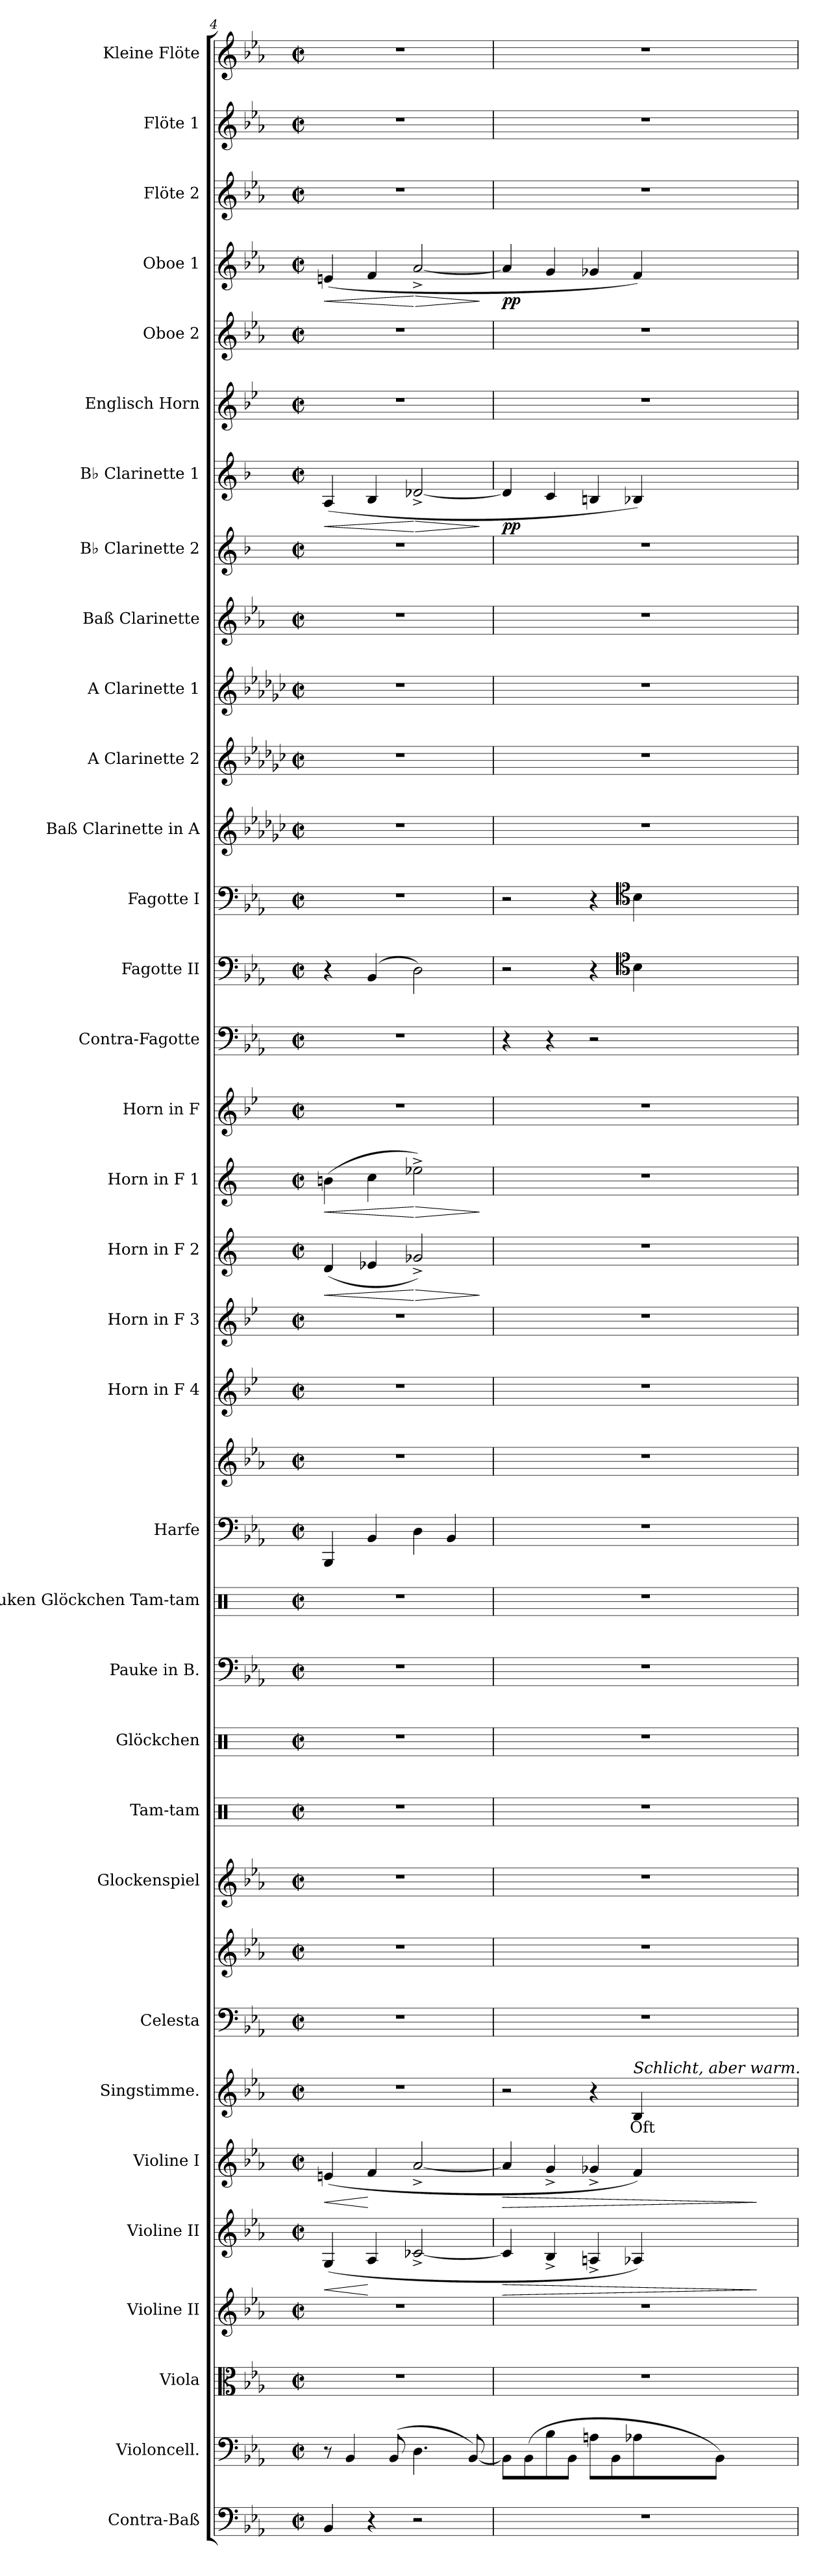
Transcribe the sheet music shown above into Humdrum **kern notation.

**kern	**kern	**kern	**kern	**kern	**dynam	**kern	**dynam	**kern	**text	**kern	**kern	**kern	**kern	**kern	**kern	**kern	**kern	**kern	**kern	**kern	**kern	**dynam	**kern	**dynam	**kern	**kern	**kern	**dynam	**kern	**dynam	**kern	**kern	**kern	**kern	**kern	**kern	**dynam	**kern	**kern	**kern	**dynam	**kern	**kern	**kern
*part34	*part33	*part32	*part31	*part30	*part30	*part29	*part29	*part28	*part28	*part27	*part27	*part26	*part25	*part24	*part23	*part22	*part21	*part21	*part20	*part19	*part18	*part18	*part17	*part17	*part16	*part15	*part14	*part14	*part13	*part13	*part12	*part11	*part10	*part9	*part8	*part7	*part7	*part6	*part5	*part4	*part4	*part3	*part2	*part1
*staff36	*staff35	*staff34	*staff33	*staff32	*staff32	*staff31	*staff31	*staff30	*staff30	*staff29	*staff28	*staff27	*staff26	*staff25	*staff24	*staff23	*staff22	*staff21	*staff20	*staff19	*staff18	*staff18	*staff17	*staff17	*staff16	*staff15	*staff14	*staff14	*staff13	*staff13	*staff12	*staff11	*staff10	*staff9	*staff8	*staff7	*staff7	*staff6	*staff5	*staff4	*staff4	*staff3	*staff2	*staff1
*I"Contra-Baß	*I"Violoncell.	*I"Viola	*I"Violine II	*I"Violine II	*	*I"Violine I	*	*I"Singstimme.	*	*I"Celesta	*	*I"Glockenspiel	*I"Tam-tam	*I"Glöckchen	*I"Pauke in B.	*I"Pauken Glöckchen Tam-tam	*I"Harfe	*	*I"Horn in F 4	*I"Horn in F 3	*I"Horn in F 2	*	*I"Horn in F 1	*	*I"Horn in F	*I"Contra-Fagotte	*I"Fagotte II	*	*I"Fagotte I	*	*I"Baß Clarinette in A	*I"A Clarinette 2	*I"A Clarinette 1	*I"Baß Clarinette	*I"B♭ Clarinette 2	*I"B♭ Clarinette 1	*	*I"Englisch Horn	*I"Oboe 2	*I"Oboe 1	*	*I"Flöte 2	*I"Flöte 1	*I"Kleine Flöte
*I'C.-B.	*I'Vc.	*I'Vla.	*I'Vln. II	*I'Vln. II	*	*I'Vln. I	*	*I'Sgst.	*	*I'Cel.	*	*I'Glk.	*I'Tam-tam	*I'Gl.	*I'Pauke	*I'Tam-tam	*I'Hfe.	*	*I'Hn. 4	*I'Hn. 3	*I'Hn. 2	*	*I'Hn. 1	*	*	*I'C.-Fg.	*I'Fg. II	*	*I'Fg. I	*	*	*I'A Cl. 2	*I'A Cl. 1	*I'B. Cl.	*I'B♭ Cl. 2	*I'B♭ Cl. 1	*	*I'E. H.	*I'Ob. 2	*I'Ob. 1	*	*I'Fl. 2	*I'Fl. 1	*I'Kl. Fl.
*clefF4	*clefF4	*clefC3	*clefG2	*clefG2	*	*clefG2	*	*clefG2	*	*clefF4	*clefG2	*clefG2	*clefX	*clefX	*clefF4	*clefX	*clefF4	*clefG2	*clefG2	*clefG2	*clefG2	*	*clefG2	*	*clefG2	*clefF4	*clefF4	*	*clefF4	*	*clefG2	*clefG2	*clefG2	*clefG2	*clefG2	*clefG2	*	*clefG2	*clefG2	*clefG2	*	*clefG2	*clefG2	*clefG2
*ITrd7c12	*	*	*	*	*	*	*	*	*	*ITrd-7c-12	*ITrd-7c-12	*ITrd-14c-24	*	*	*	*	*	*	*ITrd4c7	*ITrd4c7	*ITrd4c7	*	*ITrd4c7	*	*ITrd4c7	*ITrd7c12	*	*	*	*	*ITrd2c3	*ITrd2c3	*ITrd2c3	*ITrd8c14	*ITrd1c2	*ITrd1c2	*	*ITrd4c7	*	*	*	*	*	*ITrd-7c-12
*k[b-e-a-]	*k[b-e-a-]	*k[b-e-a-]	*k[b-e-a-]	*k[b-e-a-]	*	*k[b-e-a-]	*	*k[b-e-a-]	*	*k[b-e-a-]	*k[b-e-a-]	*k[b-e-a-]	*k[]	*k[]	*k[b-e-a-]	*k[]	*k[b-e-a-]	*k[b-e-a-]	*k[b-e-a-]	*k[b-e-a-]	*k[b-]	*	*k[b-]	*	*k[b-e-a-]	*k[b-e-a-]	*k[b-e-a-]	*	*k[b-e-a-]	*	*k[b-e-a-]	*k[b-e-a-]	*k[b-e-a-]	*k[b-e-a-]	*k[b-e-a-]	*k[b-e-a-]	*	*k[b-e-a-]	*k[b-e-a-]	*k[b-e-a-]	*	*k[b-e-a-]	*k[b-e-a-]	*k[b-e-a-]
*M2/2	*M2/2	*M2/2	*M2/2	*M2/2	*	*M2/2	*	*M2/2	*	*M2/2	*M2/2	*M2/2	*M2/2	*M2/2	*M2/2	*M2/2	*M2/2	*M2/2	*M2/2	*M2/2	*M2/2	*	*M2/2	*	*M2/2	*M2/2	*M2/2	*	*M2/2	*	*M2/2	*M2/2	*M2/2	*M2/2	*M2/2	*M2/2	*	*M2/2	*M2/2	*M2/2	*	*M2/2	*M2/2	*M2/2
*met(c|)	*met(c|)	*met(c|)	*met(c|)	*met(c|)	*	*met(c|)	*	*met(c|)	*	*met(c|)	*met(c|)	*met(c|)	*met(c|)	*met(c|)	*met(c|)	*met(c|)	*met(c|)	*met(c|)	*met(c|)	*met(c|)	*met(c|)	*	*met(c|)	*	*met(c|)	*met(c|)	*met(c|)	*	*met(c|)	*	*met(c|)	*met(c|)	*met(c|)	*met(c|)	*met(c|)	*met(c|)	*	*met(c|)	*met(c|)	*met(c|)	*	*met(c|)	*met(c|)	*met(c|)
=4	=4	=4	=4	=4	=4	=4	=4	=4	=4	=4	=4	=4	=4	=4	=4	=4	=4	=4	=4	=4	=4	=4	=4	=4	=4	=4	=4	=4	=4	=4	=4	=4	=4	=4	=4	=4	=4	=4	=4	=4	=4	=4	=4	=4
!	!	!	!	!	!LO:HP:b	!	!LO:HP:b	!	!	!	!	!	!	!	!	!	!	!	!	!	!	!LO:HP:b	!	!LO:HP:b	!	!	!	!	!	!	!	!	!	!	!	!	!LO:HP:b	!	!	!	!LO:HP:b	!	!	!
4BBB-/	8r	1r	1r	(4G/	<	(4en/	<	1r	.	1r	1r	1r	1r	1r	1r	1r	4BBB-/	1r	1r	1r	(4G/	<	(4en\	<	1r	1r	4r	.	1r	.	1r	1r	1r	1r	1r	(4G/	<	1r	1r	(4en/	<	1r	1r	1r
.	4BB-/	.	.	.	.	.	.	.	.	.	.	.	.	.	.	.	.	.	.	.	.	.	.	.	.	.	.	.	.	.	.	.	.	.	.	.	.	.	.	.	.	.	.	.
4r	.	.	.	4A-/	[	4f/	[	.	.	.	.	.	.	.	.	.	4BB-/	.	.	.	4A-X/	.	4f\	.	.	.	(4BB-/	.	.	.	.	.	.	.	.	4A-/	.	.	.	4f/	.	.	.	.
.	(8BB-/	.	.	.	.	.	.	.	.	.	.	.	.	.	.	.	.	.	.	.	.	.	.	.	.	.	.	.	.	.	.	.	.	.	.	.	.	.	.	.	.	.	.	.
!	!	!	!	!	!	!	!	!	!	!	!	!	!	!	!	!	!	!	!	!	!	!LO:HP:n=1:b	!	!LO:HP:n=1:b	!	!	!	!	!	!	!	!	!	!	!	!	!LO:HP:n=1:b	!	!	!	!LO:HP:n=1:b	!	!	!
2r	4.D\	.	.	[2c-X^/	.	[2a-^/	.	.	.	.	.	.	.	.	.	.	4D\	.	.	.	2c-X^/)	[ >	2a-X^\)	[ >	.	.	2D\)	.	.	.	.	.	.	.	.	[2c-X^/	[ >	.	.	[2a-^/	[ >	.	.	.
.	.	.	.	.	.	.	.	.	.	.	.	.	.	.	.	.	4BB-/	.	.	.	.	.	.	.	.	.	.	.	.	.	.	.	.	.	.	.	.	.	.	.	.	.	.	.
.	[8BB-/)	.	.	.	.	.	.	.	.	.	.	.	.	.	.	.	.	.	.	.	.	.	.	.	.	.	.	.	.	.	.	.	.	.	.	.	.	.	.	.	.	.	.	.
.	.	.	.	.	.	.	.	.	.	.	.	.	.	.	.	.	.	.	.	.	.	]	.	]	.	.	.	.	.	.	.	.	.	.	.	.	]	.	.	.	]	.	.	.
!!LO:PB:g=z
=5	=5	=5	=5	=5	=5	=5	=5	=5	=5	=5	=5	=5	=5	=5	=5	=5	=5	=5	=5	=5	=5	=5	=5	=5	=5	=5	=5	=5	=5	=5	=5	=5	=5	=5	=5	=5	=5	=5	=5	=5	=5	=5	=5	=5
!	!	!	!	!	!LO:HP:b	!	!LO:HP:b	!	!	!	!	!	!	!	!	!	!	!	!	!	!	!	!	!	!	!	!	!	!	!	!	!	!	!	!	!	!LO:DY:b	!	!	!	!LO:DY:b	!	!	!
1r	8BB-\L]	1r	1r	4c-/]	>	4a-/]	>	2r	.	1r	1r	1r	1r	1r	1r	1r	1r	1r	1r	1r	1r	.	1r	.	1r	4r	2r	.	2r	.	1r	1r	1r	1r	1r	4c-/]	pp	1r	1r	4a-/]	pp	1r	1r	1r
.	(8BB-\	.	.	.	.	.	.	.	.	.	.	.	.	.	.	.	.	.	.	.	.	.	.	.	.	.	.	.	.	.	.	.	.	.	.	.	.	.	.	.	.	.	.	.
.	8B-\	.	.	4B-^/	.	4g^/	.	.	.	.	.	.	.	.	.	.	.	.	.	.	.	.	.	.	.	4r	.	.	.	.	.	.	.	.	.	4B-/	.	.	.	4g/	.	.	.	.
.	8BB-\J	.	.	.	.	.	.	.	.	.	.	.	.	.	.	.	.	.	.	.	.	.	.	.	.	.	.	.	.	.	.	.	.	.	.	.	.	.	.	.	.	.	.	.
.	8An\L	.	.	4An^/	.	4g-X^/	.	4r	.	.	.	.	.	.	.	.	.	.	.	.	.	.	.	.	.	2r	4r	.	4r	.	.	.	.	.	.	4An/	.	.	.	4g-X/	.	.	.	.
.	8BB-\	.	.	.	.	.	.	.	.	.	.	.	.	.	.	.	.	.	.	.	.	.	.	.	.	.	.	.	.	.	.	.	.	.	.	.	.	.	.	.	.	.	.	.
*	*	*	*	*	*	*	*	*	*	*	*	*	*	*	*	*	*	*	*	*	*	*	*	*	*	*	*clefC4	*	*clefC4	*	*	*	*	*	*	*	*	*	*	*	*	*	*	*
!	!	!	!	!	!	!	!	!LO:TX:a:i:t=Schlicht, aber warm.	!	!	!	!	!	!	!	!	!	!	!	!	!	!	!	!	!	!	!	!	!	!	!	!	!	!	!	!	!	!	!	!	!	!	!	!
!	!	!	!	!	!	!	!	!	!	!	!	!	!	!	!	!	!	!	!	!	!	!	!	!	!	!	!	!LO:DY:b	!	!LO:DY:b	!	!	!	!	!	!	!	!	!	!	!	!	!	!
.	8A-X\	.	.	4A-X/)	.	4f/)	.	4B-/	Oft	.	.	.	.	.	.	.	.	.	.	.	.	.	.	.	.	.	4B-\	other-dynamics	4B-\	other-dynamics	.	.	.	.	.	4A-X/)	.	.	.	4f/)	.	.	.	.
.	8BB-\J)	.	.	.	.	.	.	.	.	.	.	.	.	.	.	.	.	.	.	.	.	.	.	.	.	.	.	.	.	.	.	.	.	.	.	.	.	.	.	.	.	.	.	.
.	.	.	.	.	]	.	]	.	.	.	.	.	.	.	.	.	.	.	.	.	.	.	.	.	.	.	.	.	.	.	.	.	.	.	.	.	.	.	.	.	.	.	.	.
=	=	=	=	=	=	=	=	=	=	=	=	=	=	=	=	=	=	=	=	=	=	=	=	=	=	=	=	=	=	=	=	=	=	=	=	=	=	=	=	=	=	=	=	=
*-	*-	*-	*-	*-	*-	*-	*-	*-	*-	*-	*-	*-	*-	*-	*-	*-	*-	*-	*-	*-	*-	*-	*-	*-	*-	*-	*-	*-	*-	*-	*-	*-	*-	*-	*-	*-	*-	*-	*-	*-	*-	*-	*-	*-
